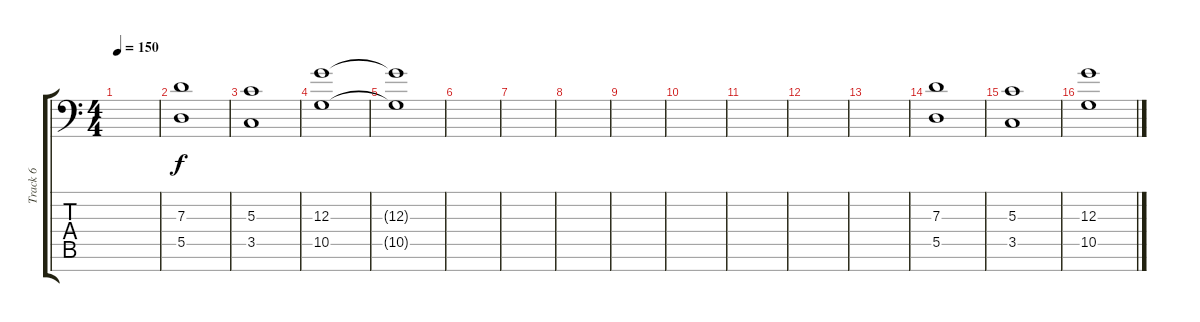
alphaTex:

\track ("Track 6" "Track 6") {instrument tubularbells}
\staff {score tabs}
\tuning (E4 B3 G3 D3 A2 E2 A1) {hide}
\ts (4 4)
\tempo 150
\clef f4
\ks c
|
(7.3 5.5).1{instrument stringensemble1} |
(5.3 3.5).1 |
(12.3 10.5).1 |
(12.3{t} 10.5{t}).1 |
|
|
|
|
|
|
|
|
(7.3 5.5).1{instrument stringensemble1} |
(5.3 3.5).1 |
(12.3 10.5).1
